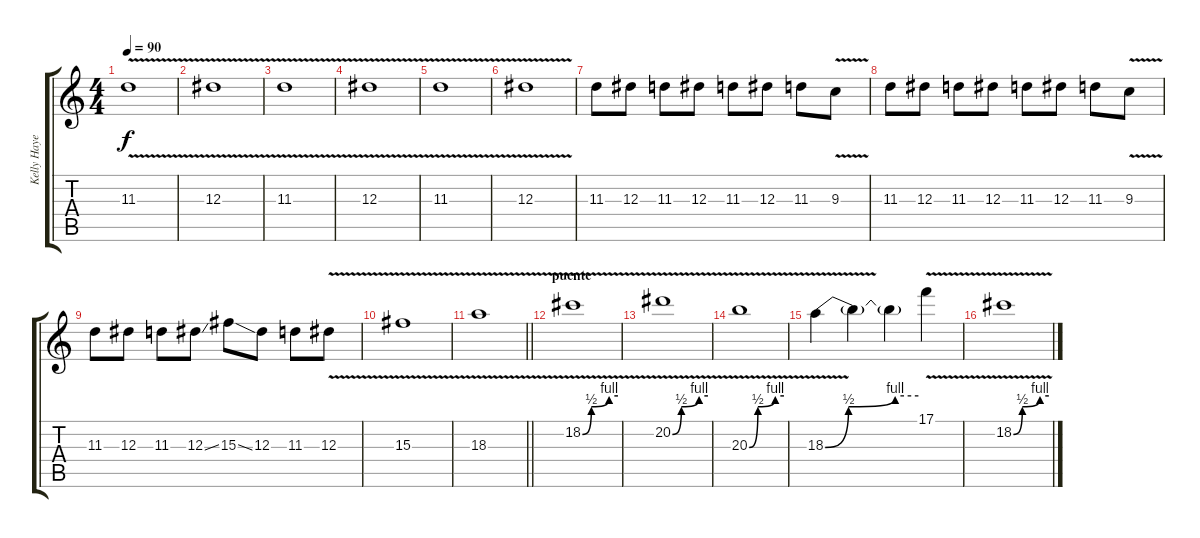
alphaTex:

\track ("Kelly Hayes" "Kelly Haye") {instrument distortionguitar}
\staff {score tabs}
\tuning (C4 G3 Eb3 Bb2 F2 C2) {hide}
\ts (4 4)
\tempo 90
\clef g2
\ks c
11.3{v}.1{dy f} |
12.3{v}.1 |
11.3{v}.1 |
12.3{v}.1 |
11.3{v}.1 |
12.3{v}.1 |
11.3.8 12.3.8 11.3.8 12.3.8 11.3.8 12.3.8 11.3.8 9.3{v}.8 |
11.3.8 12.3.8 11.3.8 12.3.8 11.3.8 12.3.8 11.3.8 9.3{v}.8 |
11.3.8 12.3.8 11.3.8 12.3{ss}.8 15.3{ss}.8 12.3.8 11.3.8 12.3{v}.8 |
15.3{v}.1 |
\barLineRight lightlight
18.3{v}.1 |
\section ("" "puente")
18.2{be (custom 0 0 15 2 45 4 60 4) v}.1 |
20.2{be (custom 0 0 15 2 45 4 60 4) v}.1 |
20.3{be (custom 0 0 15 2 45 4 60 4) v}.1 |
18.3{be (custom 0 0 15 2 45 4 60 4) v}.4 18.3{t}.4 18.3{t}.4 17.1{v}.4 |
18.2{be (custom 0 0 15 2 45 4 60 4) v}.1
